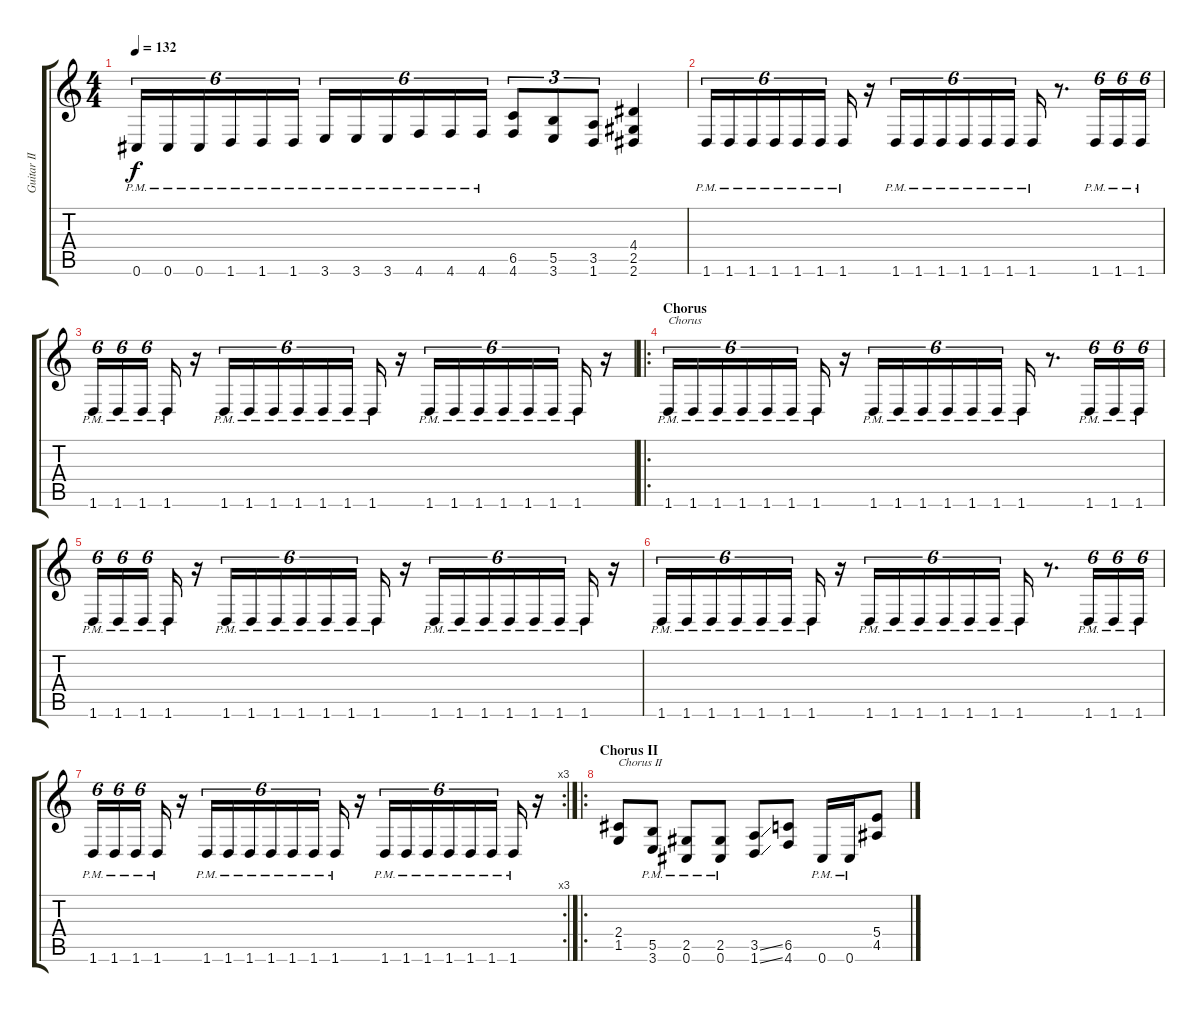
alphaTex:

\track ("Guitar II [Vogg]" "Guitar II ") {instrument distortionguitar}
\staff {score tabs}
\tuning (Db4 Ab3 E3 B2 Gb2 Db2) {hide}
\ts (4 4)
\tempo 132
\clef g2
\ks c
0.6{pm}.16{tu (6 4) dy f} 0.6{pm}.16{tu (6 4)} 0.6{pm}.16{tu (6 4)} 1.6{pm}.16{tu (6 4)} 1.6{pm}.16{tu (6 4)} 1.6{pm}.16{tu (6 4)} 3.6{pm}.16{tu (6 4)} 3.6{pm}.16{tu (6 4)} 3.6{pm}.16{tu (6 4)} 4.6{pm}.16{tu (6 4)} 4.6{pm}.16{tu (6 4)} 4.6{pm}.16{tu (6 4)} (6.5 4.6).8{tu (3 2)} (5.5 3.6).8{tu (3 2)} (3.5 1.6).8{tu (3 2)} (4.4 2.5 2.6).4 |
1.6{pm}.16{tu (6 4)} 1.6{pm}.16{tu (6 4)} 1.6{pm}.16{tu (6 4)} 1.6{pm}.16{tu (6 4)} 1.6{pm}.16{tu (6 4)} 1.6{pm}.16{tu (6 4)} 1.6{pm}.16 r.16 1.6{pm}.16{tu (6 4)} 1.6{pm}.16{tu (6 4)} 1.6{pm}.16{tu (6 4)} 1.6{pm}.16{tu (6 4)} 1.6{pm}.16{tu (6 4)} 1.6{pm}.16{tu (6 4)} 1.6{pm}.16 r.8{d} 1.6{pm}.16{tu (6 4)} 1.6{pm}.16{tu (6 4)} 1.6{pm}.16{tu (6 4)} |
1.6{pm}.16{tu (6 4)} 1.6{pm}.16{tu (6 4)} 1.6{pm}.16{tu (6 4)} 1.6{pm}.16 r.16 1.6{pm}.16{tu (6 4)} 1.6{pm}.16{tu (6 4)} 1.6{pm}.16{tu (6 4)} 1.6{pm}.16{tu (6 4)} 1.6{pm}.16{tu (6 4)} 1.6{pm}.16{tu (6 4)} 1.6{pm}.16 r.16 1.6{pm}.16{tu (6 4)} 1.6{pm}.16{tu (6 4)} 1.6{pm}.16{tu (6 4)} 1.6{pm}.16{tu (6 4)} 1.6{pm}.16{tu (6 4)} 1.6{pm}.16{tu (6 4)} 1.6{pm}.16 r.16 |
\ro
\section ("" "Chorus")
1.6{pm}.16{tu (6 4) txt "Chorus"} 1.6{pm}.16{tu (6 4)} 1.6{pm}.16{tu (6 4)} 1.6{pm}.16{tu (6 4)} 1.6{pm}.16{tu (6 4)} 1.6{pm}.16{tu (6 4)} 1.6{pm}.16 r.16 1.6{pm}.16{tu (6 4)} 1.6{pm}.16{tu (6 4)} 1.6{pm}.16{tu (6 4)} 1.6{pm}.16{tu (6 4)} 1.6{pm}.16{tu (6 4)} 1.6{pm}.16{tu (6 4)} 1.6{pm}.16 r.8{d} 1.6{pm}.16{tu (6 4)} 1.6{pm}.16{tu (6 4)} 1.6{pm}.16{tu (6 4)} |
1.6{pm}.16{tu (6 4)} 1.6{pm}.16{tu (6 4)} 1.6{pm}.16{tu (6 4)} 1.6{pm}.16 r.16 1.6{pm}.16{tu (6 4)} 1.6{pm}.16{tu (6 4)} 1.6{pm}.16{tu (6 4)} 1.6{pm}.16{tu (6 4)} 1.6{pm}.16{tu (6 4)} 1.6{pm}.16{tu (6 4)} 1.6{pm}.16 r.16 1.6{pm}.16{tu (6 4)} 1.6{pm}.16{tu (6 4)} 1.6{pm}.16{tu (6 4)} 1.6{pm}.16{tu (6 4)} 1.6{pm}.16{tu (6 4)} 1.6{pm}.16{tu (6 4)} 1.6{pm}.16 r.16 |
1.6{pm}.16{tu (6 4)} 1.6{pm}.16{tu (6 4)} 1.6{pm}.16{tu (6 4)} 1.6{pm}.16{tu (6 4)} 1.6{pm}.16{tu (6 4)} 1.6{pm}.16{tu (6 4)} 1.6{pm}.16 r.16 1.6{pm}.16{tu (6 4)} 1.6{pm}.16{tu (6 4)} 1.6{pm}.16{tu (6 4)} 1.6{pm}.16{tu (6 4)} 1.6{pm}.16{tu (6 4)} 1.6{pm}.16{tu (6 4)} 1.6{pm}.16 r.8{d} 1.6{pm}.16{tu (6 4)} 1.6{pm}.16{tu (6 4)} 1.6{pm}.16{tu (6 4)} |
\rc 3
1.6{pm}.16{tu (6 4)} 1.6{pm}.16{tu (6 4)} 1.6{pm}.16{tu (6 4)} 1.6{pm}.16 r.16 1.6{pm}.16{tu (6 4)} 1.6{pm}.16{tu (6 4)} 1.6{pm}.16{tu (6 4)} 1.6{pm}.16{tu (6 4)} 1.6{pm}.16{tu (6 4)} 1.6{pm}.16{tu (6 4)} 1.6{pm}.16 r.16 1.6{pm}.16{tu (6 4)} 1.6{pm}.16{tu (6 4)} 1.6{pm}.16{tu (6 4)} 1.6{pm}.16{tu (6 4)} 1.6{pm}.16{tu (6 4)} 1.6{pm}.16{tu (6 4)} 1.6{pm}.16 r.16 |
\ro
\section ("" "Chorus II")
(2.4 1.5).8{txt "Chorus II"} (5.5{pm} 3.6{pm}).8 (2.5{pm} 0.6{pm}).8 (2.5{pm} 0.6{pm}).8 (3.5{ss} 1.6{ss}).8 (6.5 4.6).8 0.6{pm}.16 0.6{pm}.16 (5.4 4.5).8
